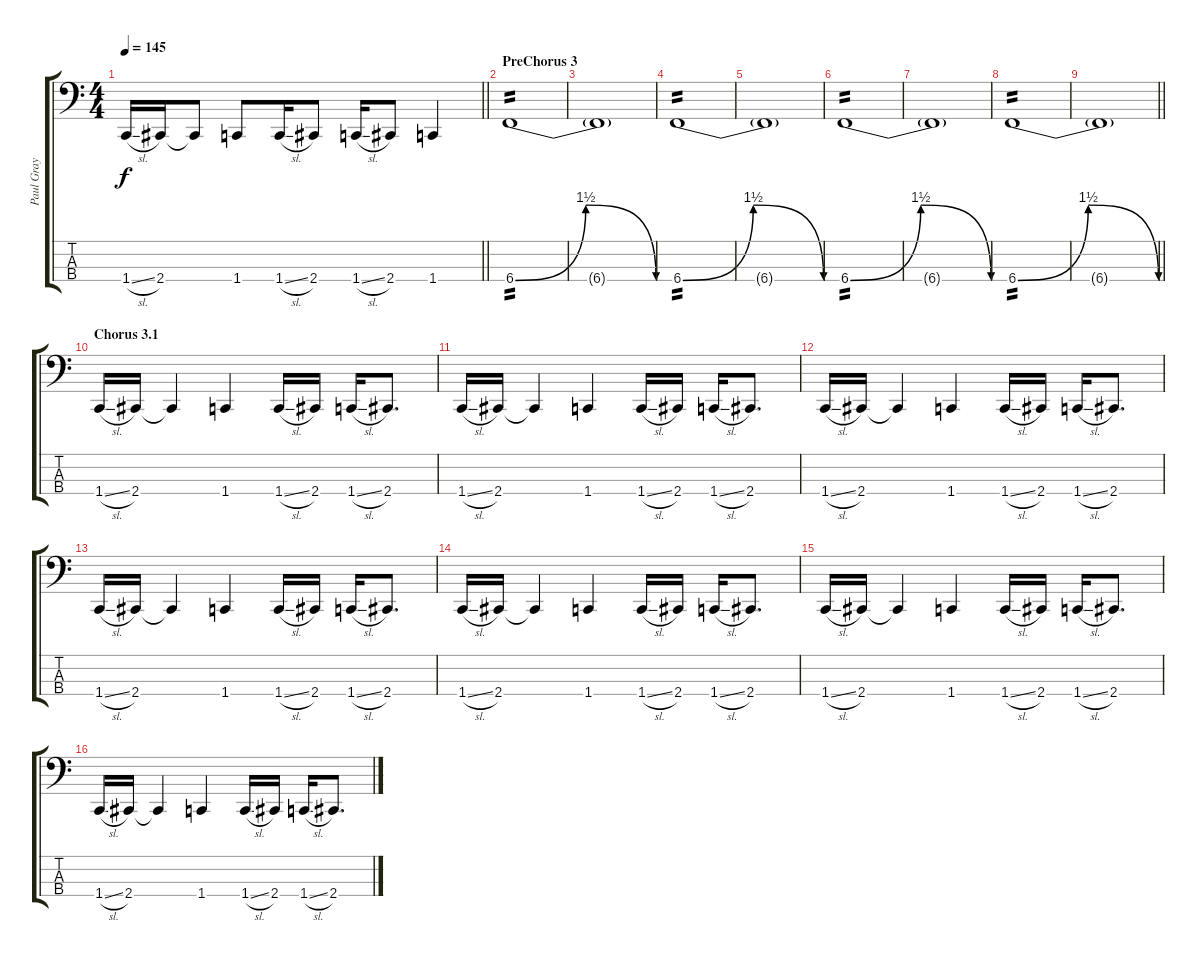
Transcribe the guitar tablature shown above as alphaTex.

\track ("Paul Gray" "Paul Gray") {instrument electricbasspick}
\staff {score tabs}
\tuning (E2 B1 Gb1 B0) {hide}
\ts (4 4)
\tempo 145
\clef f4
\barLineRight lightlight
\ks c
1.4{sl}.16{dy f} 2.4.16 2.4{t}.8 1.4.8 1.4{sl}.16 2.4.8 1.4{sl}.16 2.4.8 1.4.4 |
\section ("" "PreChorus 3")
6.4{be (bendrelease 0 0 55 6 55 6 60 0)}.1{tp 2} |
6.4{t}.1 |
6.4{be (bendrelease 0 0 55 6 55 6 60 0)}.1{tp 2} |
6.4{t}.1 |
6.4{be (bendrelease 0 0 55 6 55 6 60 0)}.1{tp 2} |
6.4{t}.1 |
6.4{be (bendrelease 0 0 55 6 55 6 60 0)}.1{tp 2} |
\barLineRight lightlight
6.4{t}.1 |
\section ("" "Chorus 3.1")
1.4{sl}.16 2.4.16 2.4{t}.4 1.4.4 1.4{sl}.16 2.4.16 1.4{sl}.16 2.4.8{d} |
1.4{sl}.16 2.4.16 2.4{t}.4 1.4.4 1.4{sl}.16 2.4.16 1.4{sl}.16 2.4.8{d} |
1.4{sl}.16 2.4.16 2.4{t}.4 1.4.4 1.4{sl}.16 2.4.16 1.4{sl}.16 2.4.8{d} |
1.4{sl}.16 2.4.16 2.4{t}.4 1.4.4 1.4{sl}.16 2.4.16 1.4{sl}.16 2.4.8{d} |
1.4{sl}.16 2.4.16 2.4{t}.4 1.4.4 1.4{sl}.16 2.4.16 1.4{sl}.16 2.4.8{d} |
1.4{sl}.16 2.4.16 2.4{t}.4 1.4.4 1.4{sl}.16 2.4.16 1.4{sl}.16 2.4.8{d} |
1.4{sl}.16 2.4.16 2.4{t}.4 1.4.4 1.4{sl}.16 2.4.16 1.4{sl}.16 2.4.8{d}
